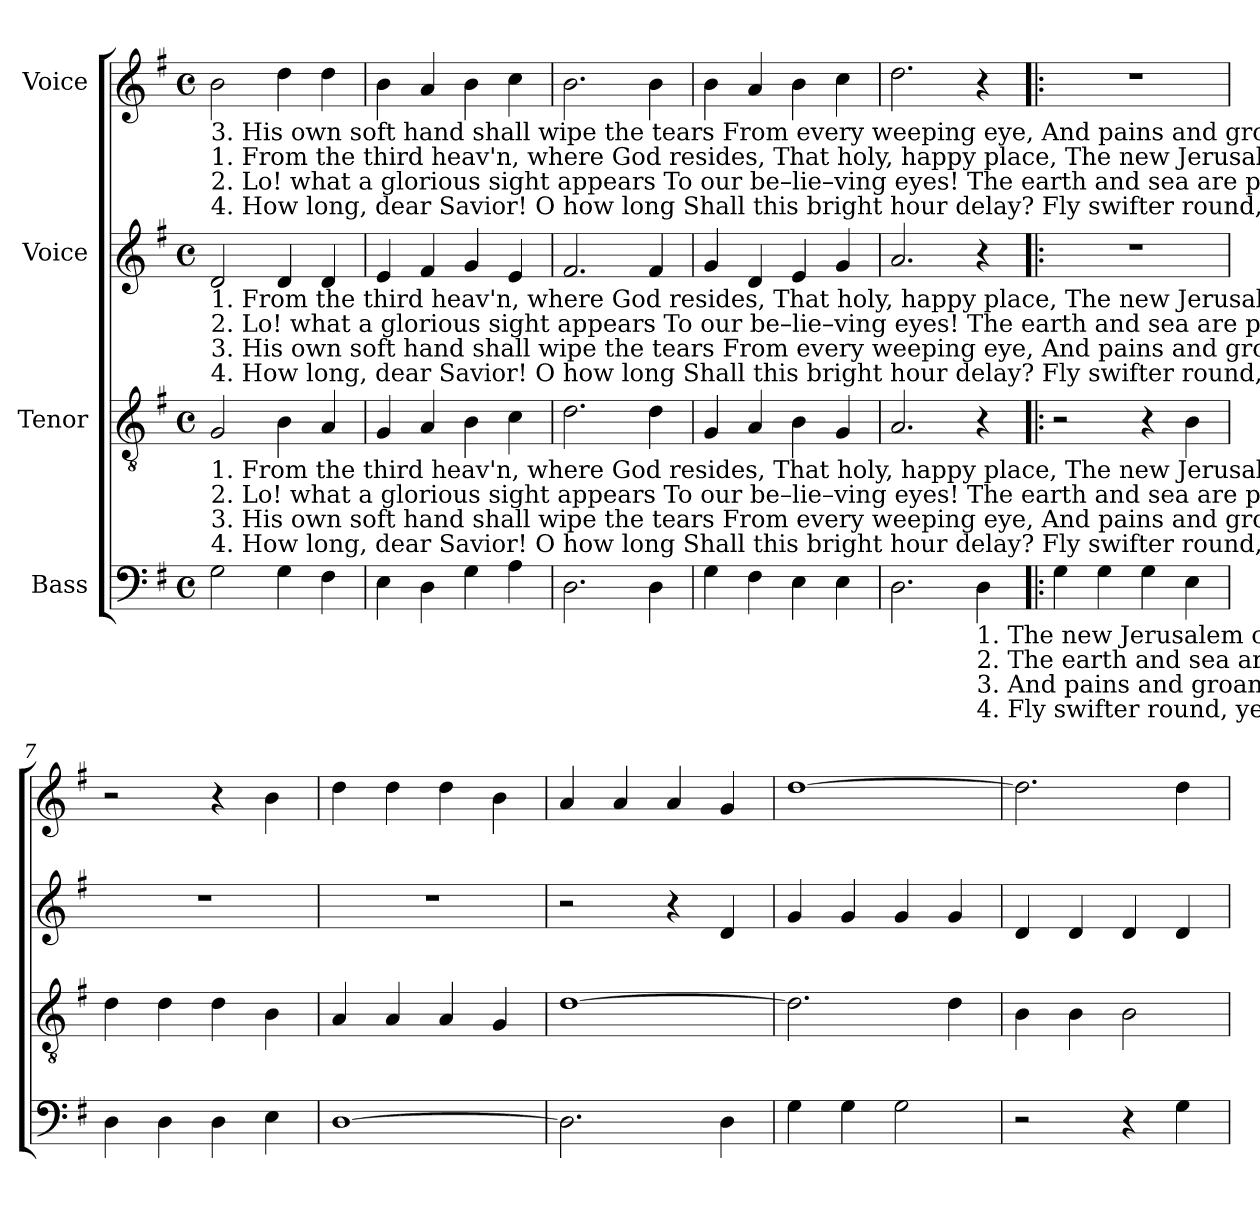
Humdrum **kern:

**kern	**kern	**kern	**kern
*part4	*part3	*part2	*part1
*staff4	*staff3	*staff2	*staff1
*I"Bass	*I"Tenor	*I"Voice	*I"Voice
*clefF4	*clefGv2	*clefG2	*clefG2
*k[f#]	*k[f#]	*k[f#]	*k[f#]
*M4/4	*M4/4	*M4/4	*M4/4
*met(c)	*met(c)	*met(c)	*met(c)
=1	=1	=1	=1
!	!	!	!LO:TX:b:t=3.  His own soft hand shall wipe the tears  From every weeping eye,                                      And pains and groans and griefs and fears And death itself, shall die.  And pains and groans and griefs and fears And
!	!	!	!LO:TX:b:t=1.  From the third heav'n, where God resides,  That holy, happy place,                                       The new Jerusalem comes down,  A–dorned _______ with shining grace.  The new Jerusalem comes down,  A–
!	!	!	!LO:TX:b:t=2.  Lo!  what  a  glorious  sight appears   To  our  be–lie–ving  eyes!                                        The earth and sea are passed away,  And the _______ old rolling skies.  The earth and sea are passed away,  And
!	!	!	!LO:TX:b:t=4.  How long, dear Savior! O how long  Shall this bright hour delay?                                        Fly swifter round, ye wheels of time, And bring _____ the welcome day.  Fly swifter round, ye wheels of time, And
!	!	!LO:TX:b:t=1.  From the third heav'n, where God resides,  That holy, happy place,                                                                                     The new Jerusalem comes down,  A–dorned ________ with  shi–ning  grace.  A–	!
!	!	!LO:TX:b:t=2.  Lo!  what  a  glorious  sight appears   To  our  be–lie–ving  eyes!                                                                                   The earth and sea are passed away,  And the  _________  old   rol – ling  skies.  And	!
!	!	!LO:TX:b:t=3.  His own soft hand shall wipe the tears  From every weeping eye,                                                                         And pains and groans and griefs and fears And death ________  it – self,  shall   die.    And	!
!	!	!LO:TX:b:t=4.  How long, dear Savior! O how long  Shall this bright hour delay?                                                                                    Fly swifter round, ye wheels of time, And bring ________  the  welcome   day.    And	!
!	!LO:TX:b:t=1.  From the third heav'n, where God resides,  That holy, happy place,                       The new Jerusalem comes down,  Adorned ______ with shining grace.              The  new  Jerusalem  comes  down,   A –	!	!
!	!LO:TX:b:t=2.  Lo!  what  a  glorious  sight appears   To  our  be–lie–ving  eyes!                      The earth and sea are passed away,  And the ______  old  rolling  skies.                The earth and sea are passed away,  And	!	!
!	!LO:TX:b:t=3.  His own soft hand shall wipe the tears  From every weeping eye,            And pains and groans and griefs and fears And death _____ it – self,  shall  die.     And pains and groans and griefs and fears And	!	!
!	!LO:TX:b:t=4.  How long, dear Savior! O how long  Shall this bright hour delay?                        Fly swifter round, ye wheels of time, And bring _____ the welcome day.               Fly swifter round, ye wheels of time, And	!	!
2G!\	2G!/	2d!/	2b!\
4G!\	4B!\	4d!/	4dd!\
*	*	*	*MM180
4F#!\	4A!/	4d!/	4dd!\
=2	=2	=2	=2
4E!\	4G!/	4e!/	4b!\
4D!\	4A!/	4f#!/	4a!/
4G!\	4B!\	4g!/	4b!\
4A!\	4c!\	4e!/	4cc!\
=3	=3	=3	=3
2.D!\	2.d!\	2.f#!/	2.b!\
4D!\	4d!\	4f#!/	4b!\
=4	=4	=4	=4
4G!\	4G!/	4g!/	4b!\
4F#!\	4A!/	4d!/	4a!/
4E!\	4B!\	4e!/	4b!\
4E!\	4G!/	4g!/	4cc!\
=5	=5	=5	=5
2.D!\	2.A!/	2.a!/	2.dd!\
!LO:TX:b:t=1.  The new Jerusalem comes down,  Adorned ______ with shining grace.  The new Jerusalem comes down, Adorned with shining grace, A–	!	!	!
!LO:TX:b:t=2.  The earth and sea are passed away,  And the _____ old  rolling  skies.   The earth and sea are passed away,  And the old rolling skies. And	!	!	!
!LO:TX:b:t=3.  And pains and groans and griefs and fears And death itself shall die.  And pains and groans and griefs and fears And death itself shall die.  And	!	!	!
!LO:TX:b:t=4.  Fly swifter round, ye wheels of time,  And bring  the  welcome day.  Fly swifter round, ye wheels of time,  And bring the welcome day.  And	!	!	!
4D!\	4r	4r	4r
=6!|:	=6!|:	=6!|:	=6!|:
4G!\	2r	1r	1r
4G!\	.	.	.
4G!\	4r	.	.
4E!\	4B!\	.	.
=7	=7	=7	=7
4D!\	4d!\	1r	2r
4D!\	4d!\	.	.
4D!\	4d!\	.	4r
4E!\	4B!\	.	4b!\
=8	=8	=8	=8
[1D!	4A!/	1r	4dd!\
.	4A!/	.	4dd!\
.	4A!/	.	4dd!\
.	4G!/	.	4b!\
=9	=9	=9	=9
2.D!\]	[1d!	2r	4a!/
.	.	.	4a!/
.	.	4r	4a!/
4D!\	.	4d!/	4g!/
=10	=10	=10	=10
4G!\	2.d!\]	4g!/	[1dd!
4G!\	.	4g!/	.
2G!\	.	4g!/	.
.	4d!\	4g!/	.
=11	=11	=11	=11
2r	4B!\	4d!/	2.dd!\]
.	4B!\	4d!/	.
4r	2B!\	4d!/	.
4G!\	.	4d!/	4dd!\
=	=	=	=
*-	*-	*-	*-
